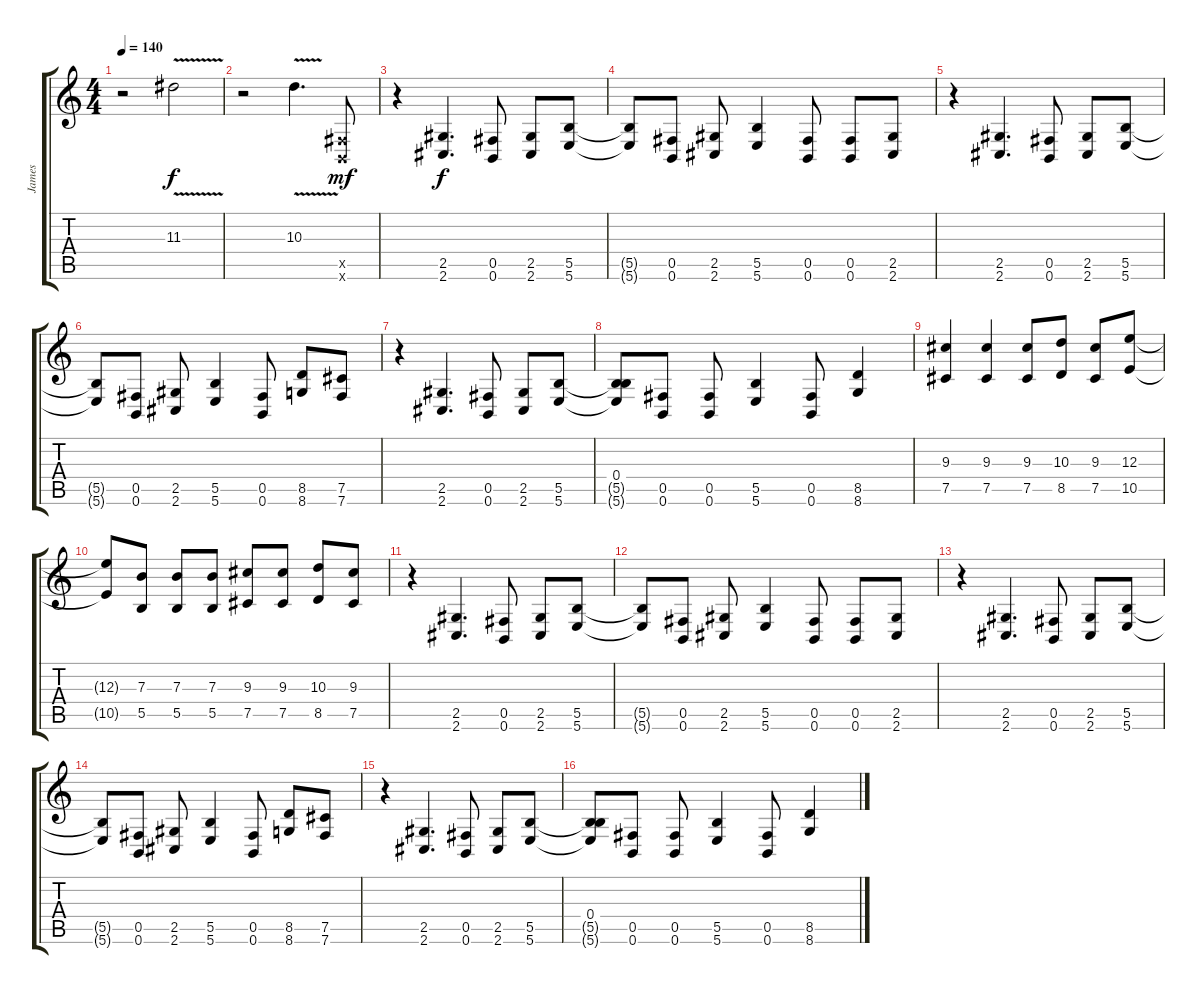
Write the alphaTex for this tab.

\track ("James" "James") {instrument overdrivenguitar}
\staff {score tabs}
\tuning (Db4 Ab3 E3 B2 Gb2 B1) {hide}
\ts (4 4)
\tempo 140
\clef g2
\ks c
r.2{dy f} 11.3{v}.2 |
r.2 10.3{v}.4{d} (0.5{x} 0.6{x}).8{dy mf} |
r.4 (2.5 2.6).4{d dy f} (0.5 0.6).8 (2.5 2.6).8 (5.5 5.6).8 |
(5.5{t} 5.6{t}).8 (0.5 0.6).8 (2.5 2.6).8 (5.5 5.6).4 (0.5 0.6).8 (0.5 0.6).8 (2.5 2.6).8 |
r.4 (2.5 2.6).4{d} (0.5 0.6).8 (2.5 2.6).8 (5.5 5.6).8 |
(5.5{t} 5.6{t}).8 (0.5 0.6).8 (2.5 2.6).8 (5.5 5.6).4 (0.5 0.6).8 (8.5 8.6).8 (7.5 7.6).8 |
r.4 (2.5 2.6).4{d} (0.5 0.6).8 (2.5 2.6).8 (5.5 5.6).8 |
(0.4 5.5{t} 5.6{t}).8 (0.5 0.6).8 (0.5 0.6).8 (5.5 5.6).4 (0.5 0.6).8 (8.5 8.6).4 |
(9.3 7.5).4 (9.3 7.5).4 (9.3 7.5).8 (10.3 8.5).8 (9.3 7.5).8 (12.3 10.5).8 |
(12.3{t} 10.5{t}).8 (7.3 5.5).8 (7.3 5.5).8 (7.3 5.5).8 (9.3 7.5).8 (9.3 7.5).8 (10.3 8.5).8 (9.3 7.5).8 |
r.4 (2.5 2.6).4{d} (0.5 0.6).8 (2.5 2.6).8 (5.5 5.6).8 |
(5.5{t} 5.6{t}).8 (0.5 0.6).8 (2.5 2.6).8 (5.5 5.6).4 (0.5 0.6).8 (0.5 0.6).8 (2.5 2.6).8 |
r.4 (2.5 2.6).4{d} (0.5 0.6).8 (2.5 2.6).8 (5.5 5.6).8 |
(5.5{t} 5.6{t}).8 (0.5 0.6).8 (2.5 2.6).8 (5.5 5.6).4 (0.5 0.6).8 (8.5 8.6).8 (7.5 7.6).8 |
r.4 (2.5 2.6).4{d} (0.5 0.6).8 (2.5 2.6).8 (5.5 5.6).8 |
(0.4 5.5{t} 5.6{t}).8 (0.5 0.6).8 (0.5 0.6).8 (5.5 5.6).4 (0.5 0.6).8 (8.5 8.6).4
